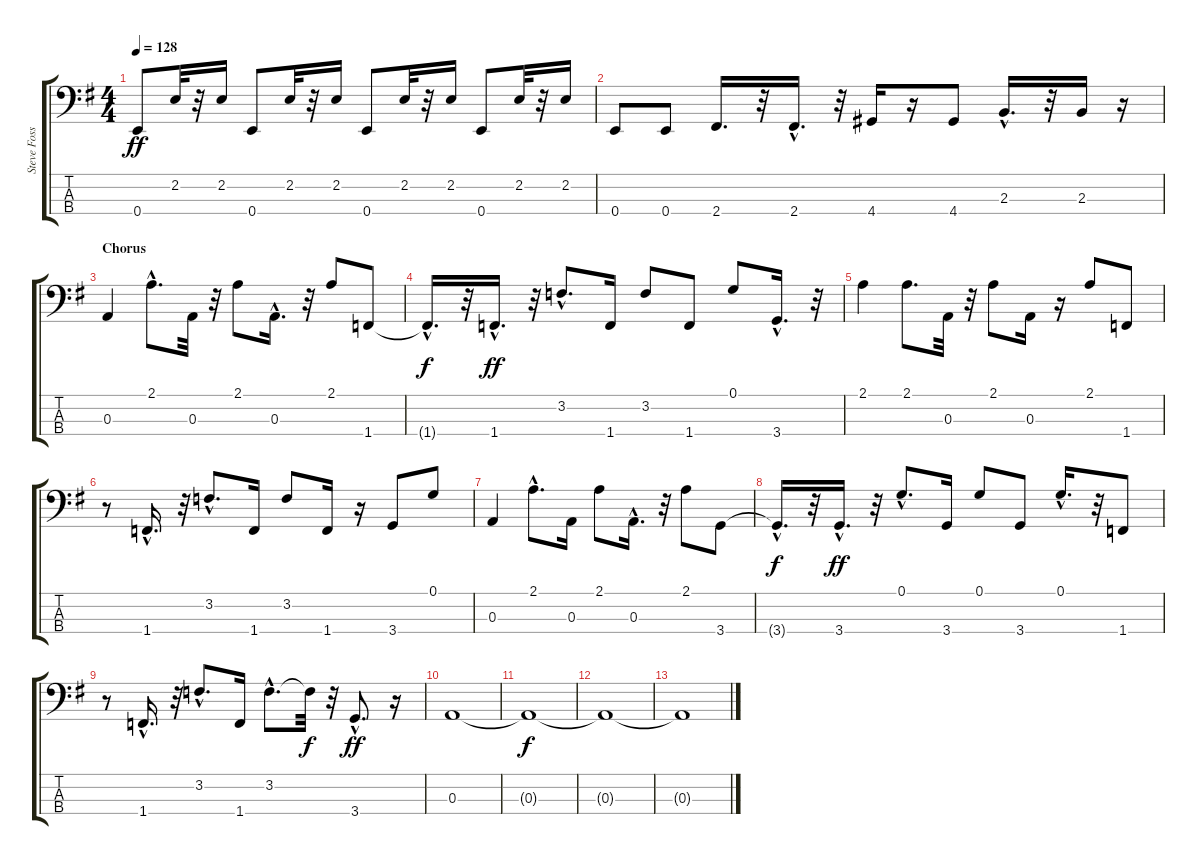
\track ("Steve Fossen" "Steve Foss") {instrument electricbassfinger}
\staff {score tabs}
\tuning (G2 D2 A1 E1) {hide}
\ts (4 4)
\tempo 128
\clef f4
\ks g
0.4.8{dy ff} 2.2.32 r.32 2.2.16 0.4.8 2.2.32 r.32 2.2.16 0.4.8 2.2.32 r.32 2.2.16 0.4.8 2.2.32 r.32 2.2.16 |
0.4.8 0.4.8 2.4.16{d} r.32 2.4{hac}.16{d} r.32 4.4.16 r.16 4.4.8 2.3{hac}.16{d} r.32 2.3.16 r.16 |
\section ("" "Chorus")
0.3.4 2.1{hac}.8{d} 0.3.32 r.32 2.1.8 0.3{hac}.16{d} r.32 2.1.8 1.4.8 |
1.4{hac t}.16{d dy f} r.32 1.4{hac}.16{d dy ff} r.32 3.2{hac}.8{d} 1.4.16 3.2.8 1.4.8 0.1.8 3.4{hac}.16{d} r.32 |
2.1.4 2.1.8{d} 0.3.32 r.32 2.1.8 0.3.16 r.16 2.1.8 1.4.8 |
r.8 1.4{hac}.16{d} r.32 3.2{hac}.8{d} 1.4.16 3.2.8 1.4.16 r.16 3.4.8 0.1.8 |
0.3.4 2.1{hac}.8{d} 0.3.16 2.1.8 0.3{hac}.16{d} r.32 2.1.8 3.4.8 |
3.4{hac t}.16{d dy f} r.32 3.4{hac}.16{d dy ff} r.32 0.1{hac}.8{d} 3.4.16 0.1.8 3.4.8 0.1{hac}.16{d} r.32 1.4.8 |
r.8 1.4{hac}.16{d} r.32 3.2{hac}.8{d} 1.4.16 3.2{hac}.8{d} 3.2{t}.32{dy f} r.32 3.4{hac}.8{d dy ff} r.16 |
0.3.1 |
0.3{t}.1{dy f} |
0.3{t}.1 |
0.3{t}.1{volume 0}
